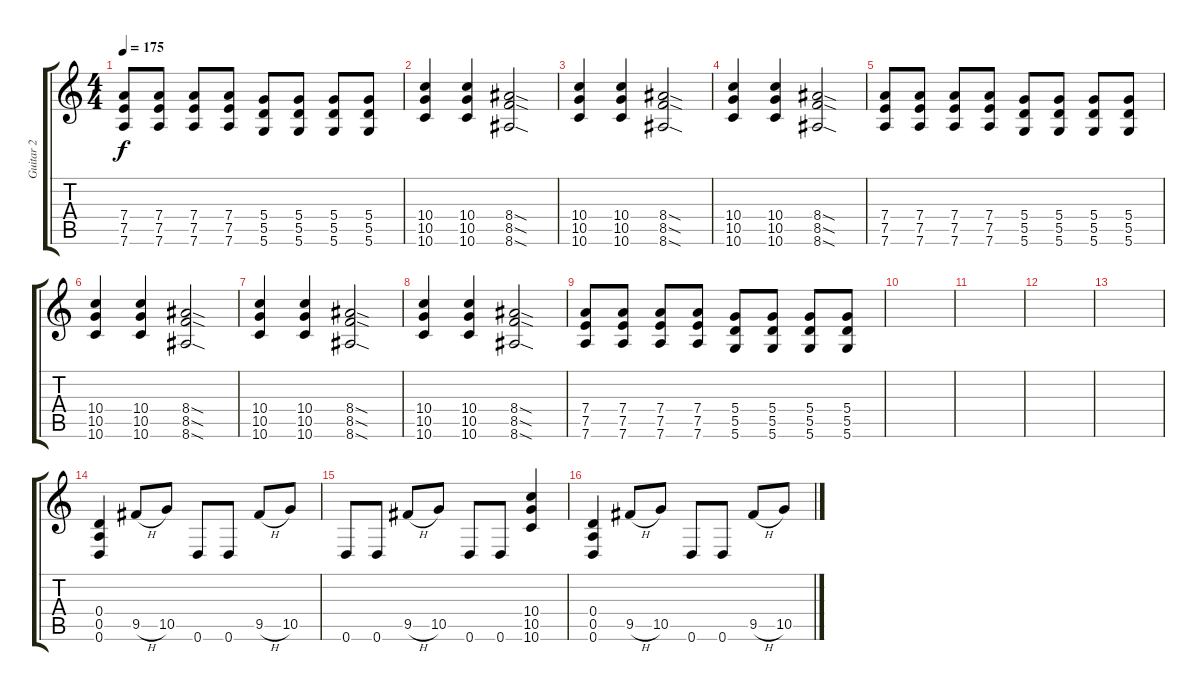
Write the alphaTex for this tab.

\track ("Guitar 2" "Guitar 2") {instrument distortionguitar}
\staff {score tabs}
\tuning (E4 B3 G3 D3 A2 D2) {hide}
\ts (4 4)
\tempo 175
\clef g2
\ks c
(7.4 7.5 7.6).8{dy f} (7.4 7.5 7.6).8 (7.4 7.5 7.6).8 (7.4 7.5 7.6).8 (5.4 5.5 5.6).8 (5.4 5.5 5.6).8 (5.4 5.5 5.6).8 (5.4 5.5 5.6).8 |
(10.4 10.5 10.6).4 (10.4 10.5 10.6).4 (8.4{sod} 8.5{sod} 8.6{sod}).2 |
(10.4 10.5 10.6).4 (10.4 10.5 10.6).4 (8.4{sod} 8.5{sod} 8.6{sod}).2 |
(10.4 10.5 10.6).4 (10.4 10.5 10.6).4 (8.4{sod} 8.5{sod} 8.6{sod}).2 |
(7.4 7.5 7.6).8 (7.4 7.5 7.6).8 (7.4 7.5 7.6).8 (7.4 7.5 7.6).8 (5.4 5.5 5.6).8 (5.4 5.5 5.6).8 (5.4 5.5 5.6).8 (5.4 5.5 5.6).8 |
(10.4 10.5 10.6).4 (10.4 10.5 10.6).4 (8.4{sod} 8.5{sod} 8.6{sod}).2 |
(10.4 10.5 10.6).4 (10.4 10.5 10.6).4 (8.4{sod} 8.5{sod} 8.6{sod}).2 |
(10.4 10.5 10.6).4 (10.4 10.5 10.6).4 (8.4{sod} 8.5{sod} 8.6{sod}).2 |
(7.4 7.5 7.6).8 (7.4 7.5 7.6).8 (7.4 7.5 7.6).8 (7.4 7.5 7.6).8 (5.4 5.5 5.6).8 (5.4 5.5 5.6).8 (5.4 5.5 5.6).8 (5.4 5.5 5.6).8 |
|
|
|
|
(0.4 0.5 0.6).4 9.5{h}.8 10.5.8 0.6.8 0.6.8 9.5{h}.8 10.5.8 |
0.6.8 0.6.8 9.5{h}.8 10.5.8 0.6.8 0.6.8 (10.4 10.5 10.6).4 |
(0.4 0.5 0.6).4 9.5{h}.8 10.5.8 0.6.8 0.6.8 9.5{h}.8 10.5.8
